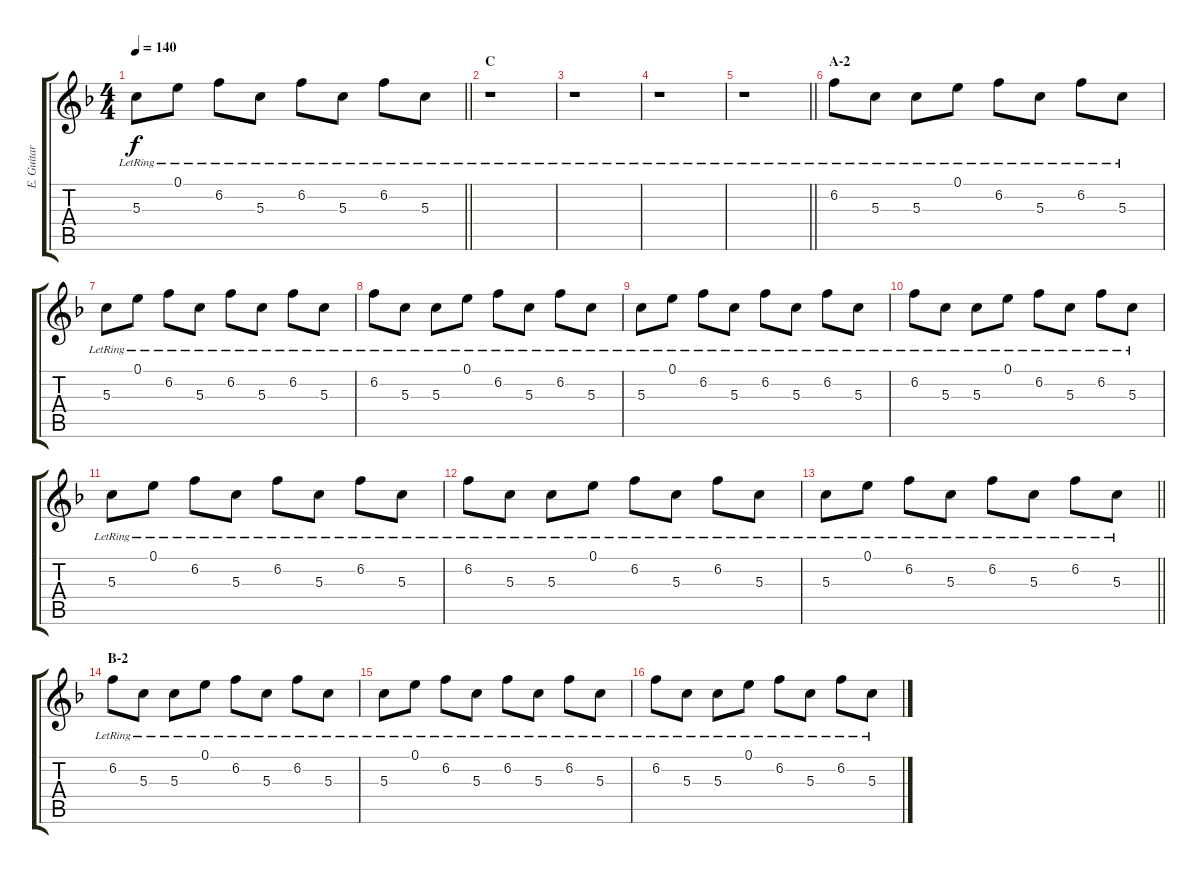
\track ("E. Guitar II" "E. Guitar ") {instrument electricguitarclean}
\staff {score tabs}
\tuning (E4 B3 G3 D3 A2 E2) {hide}
\ts (4 4)
\tempo 140
\clef g2
\barLineRight lightlight
\ks f
5.3{lr}.8{dy f} 0.1{lr}.8 6.2{lr}.8 5.3{lr}.8 6.2{lr}.8 5.3{lr}.8 6.2{lr}.8 5.3{lr}.8 |
\section ("" "C")
r.1 |
r.1 |
r.1 |
\barLineRight lightlight
r.1 |
\section ("" "A-2")
6.2{lr}.8 5.3{lr}.8 5.3{lr}.8 0.1{lr}.8 6.2{lr}.8 5.3{lr}.8 6.2{lr}.8 5.3{lr}.8 |
5.3{lr}.8 0.1{lr}.8 6.2{lr}.8 5.3{lr}.8 6.2{lr}.8 5.3{lr}.8 6.2{lr}.8 5.3{lr}.8 |
6.2{lr}.8 5.3{lr}.8 5.3{lr}.8 0.1{lr}.8 6.2{lr}.8 5.3{lr}.8 6.2{lr}.8 5.3{lr}.8 |
5.3{lr}.8 0.1{lr}.8 6.2{lr}.8 5.3{lr}.8 6.2{lr}.8 5.3{lr}.8 6.2{lr}.8 5.3{lr}.8 |
6.2{lr}.8 5.3{lr}.8 5.3{lr}.8 0.1{lr}.8 6.2{lr}.8 5.3{lr}.8 6.2{lr}.8 5.3{lr}.8 |
5.3{lr}.8 0.1{lr}.8 6.2{lr}.8 5.3{lr}.8 6.2{lr}.8 5.3{lr}.8 6.2{lr}.8 5.3{lr}.8 |
6.2{lr}.8 5.3{lr}.8 5.3{lr}.8 0.1{lr}.8 6.2{lr}.8 5.3{lr}.8 6.2{lr}.8 5.3{lr}.8 |
\barLineRight lightlight
5.3{lr}.8 0.1{lr}.8 6.2{lr}.8 5.3{lr}.8 6.2{lr}.8 5.3{lr}.8 6.2{lr}.8 5.3{lr}.8 |
\section ("" "B-2")
6.2{lr}.8 5.3{lr}.8 5.3{lr}.8 0.1{lr}.8 6.2{lr}.8 5.3{lr}.8 6.2{lr}.8 5.3{lr}.8 |
5.3{lr}.8 0.1{lr}.8 6.2{lr}.8 5.3{lr}.8 6.2{lr}.8 5.3{lr}.8 6.2{lr}.8 5.3{lr}.8 |
6.2{lr}.8 5.3{lr}.8 5.3{lr}.8 0.1{lr}.8 6.2{lr}.8 5.3{lr}.8 6.2{lr}.8 5.3{lr}.8
